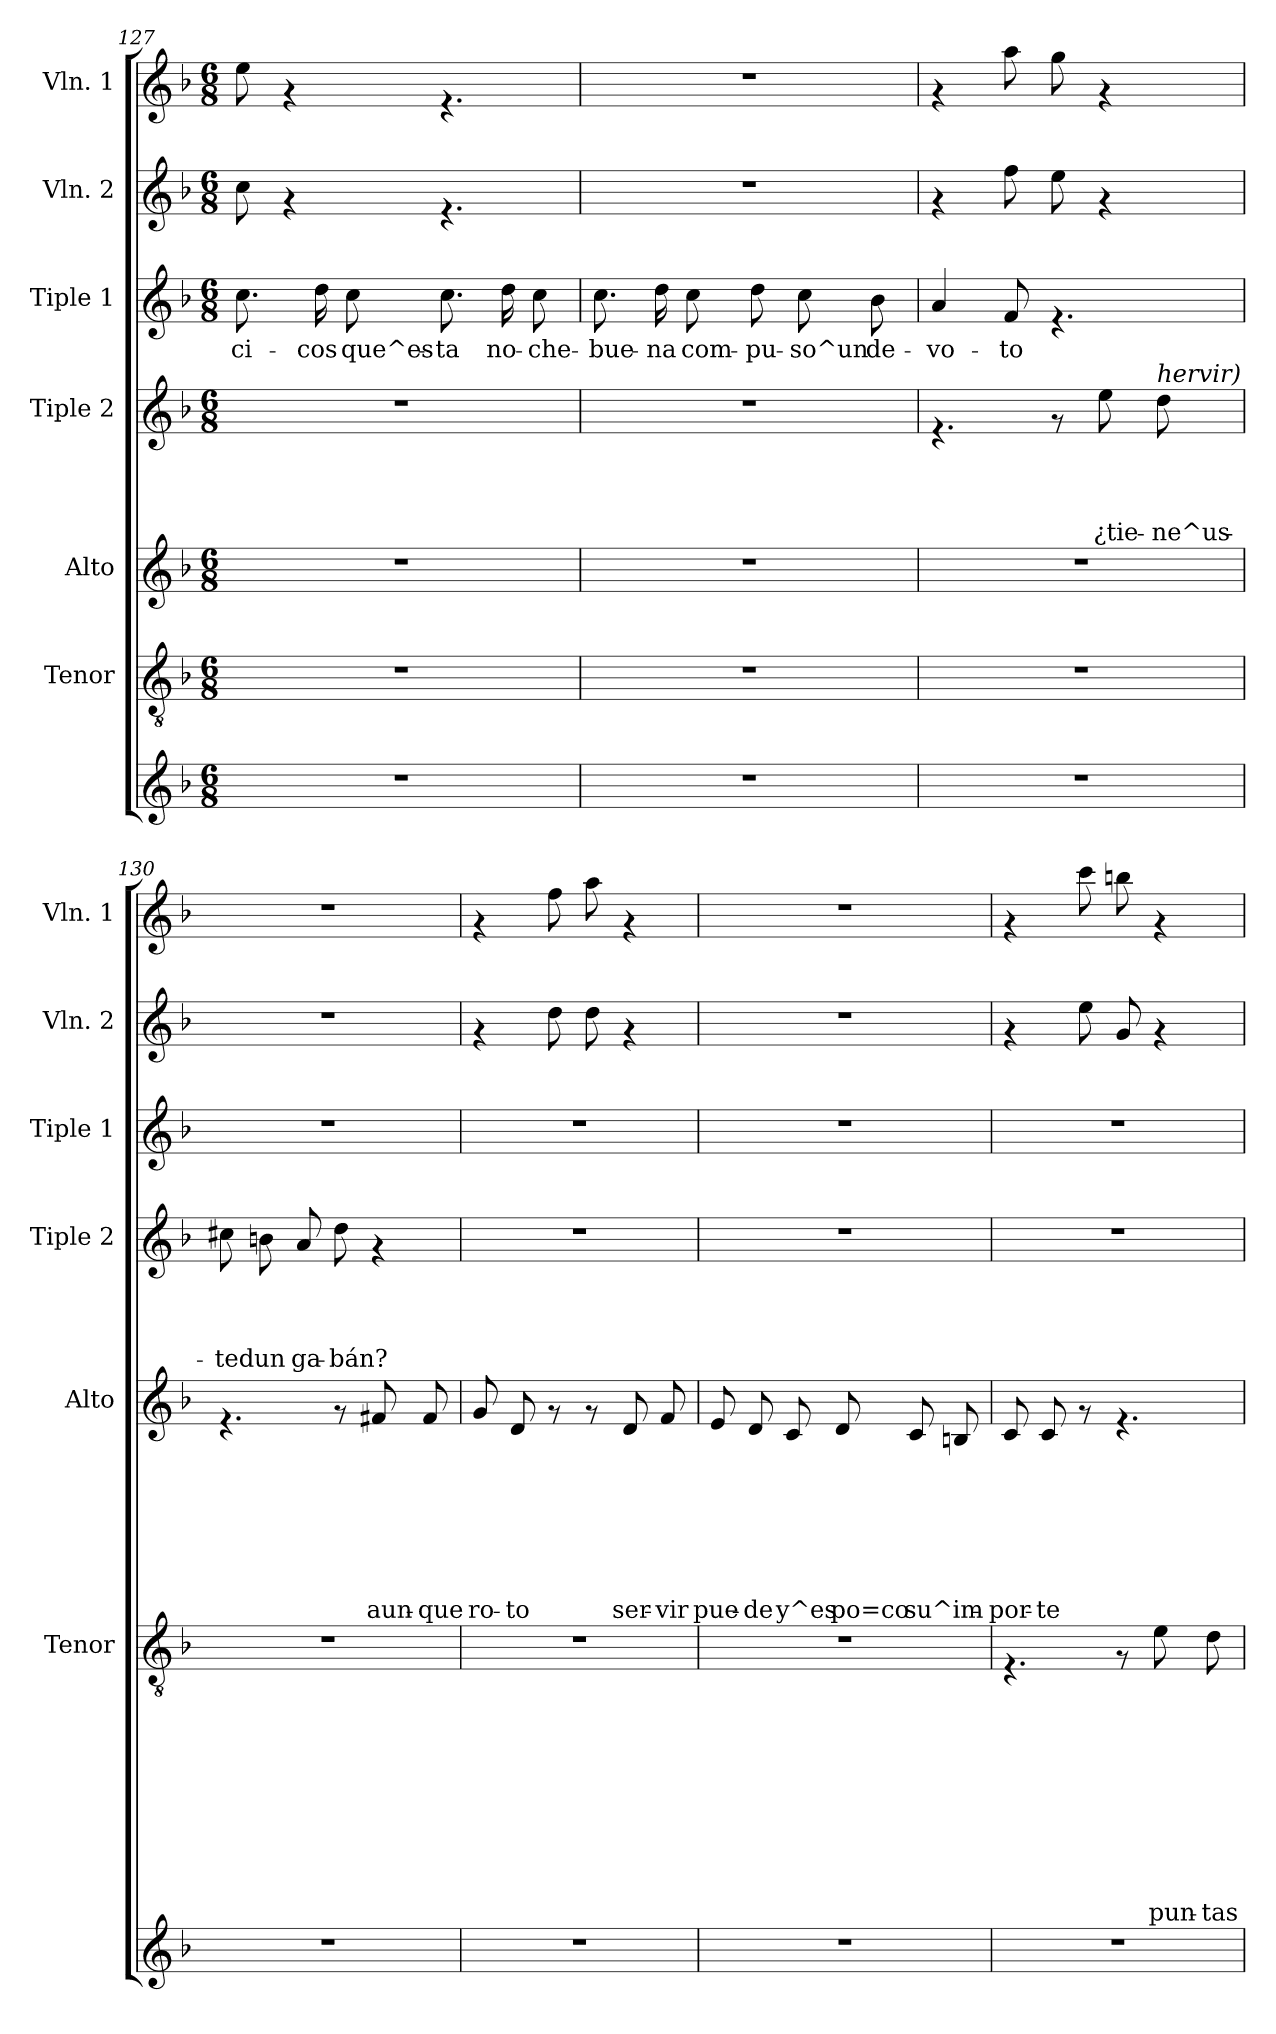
**kern	**kern	**text	**text	**text	**text	**text	**text	**text	**text	**text	**text	**kern	**text	**text	**text	**text	**text	**text	**text	**kern	**text	**text	**text	**text	**kern	**text	**kern	**kern
*part7	*part6	*part6	*part6	*part6	*part6	*part6	*part6	*part6	*part6	*part6	*part6	*part5	*part5	*part5	*part5	*part5	*part5	*part5	*part5	*part4	*part4	*part4	*part4	*part4	*part3	*part3	*part2	*part1
*staff7	*staff6	*staff6	*staff6	*staff6	*staff6	*staff6	*staff6	*staff6	*staff6	*staff6	*staff6	*staff5	*staff5	*staff5	*staff5	*staff5	*staff5	*staff5	*staff5	*staff4	*staff4	*staff4	*staff4	*staff4	*staff3	*staff3	*staff2	*staff1
*	*I"Tenor	*	*	*	*	*	*	*	*	*	*	*I"Alto	*	*	*	*	*	*	*	*I"Tiple 2	*	*	*	*	*I"Tiple 1	*	*I"Vln. 2	*I"Vln. 1
*	*I'Tenor	*	*	*	*	*	*	*	*	*	*	*I'Alto	*	*	*	*	*	*	*	*I'Tiple 2	*	*	*	*	*I'Tiple 1	*	*I'Vln. 2	*I'Vln. 1
*clefG2	*clefGv2	*	*	*	*	*	*	*	*	*	*	*clefG2	*	*	*	*	*	*	*	*clefG2	*	*	*	*	*clefG2	*	*clefG2	*clefG2
*ITrd7c12	*	*	*	*	*	*	*	*	*	*	*	*	*	*	*	*	*	*	*	*	*	*	*	*	*	*	*	*
*k[b-]	*k[b-]	*	*	*	*	*	*	*	*	*	*	*k[b-]	*	*	*	*	*	*	*	*k[b-]	*	*	*	*	*k[b-]	*	*k[b-]	*k[b-]
*F:	*F:	*	*	*	*	*	*	*	*	*	*	*F:	*	*	*	*	*	*	*	*F:	*	*	*	*	*F:	*	*F:	*F:
*M6/8	*M6/8	*	*	*	*	*	*	*	*	*	*	*M6/8	*	*	*	*	*	*	*	*M6/8	*	*	*	*	*M6/8	*	*M6/8	*M6/8
=127	=127	=127	=127	=127	=127	=127	=127	=127	=127	=127	=127	=127	=127	=127	=127	=127	=127	=127	=127	=127	=127	=127	=127	=127	=127	=127	=127	=127
!	!	!	!	!	!	!	!	!	!	!	!	!	!	!	!	!	!	!	!	!	!	!	!	!	!	!LO:LY:b	!	!
2.r	2.r	.	.	.	.	.	.	.	.	.	.	2.r	.	.	.	.	.	.	.	2.r	.	.	.	.	8.cc\	-ci-	8cc\	8ee\
.	.	.	.	.	.	.	.	.	.	.	.	.	.	.	.	.	.	.	.	.	.	.	.	.	.	.	4rf	4rf
!	!	!	!	!	!	!	!	!	!	!	!	!	!	!	!	!	!	!	!	!	!	!	!	!	!	!LO:LY:b	!	!
.	.	.	.	.	.	.	.	.	.	.	.	.	.	.	.	.	.	.	.	.	.	.	.	.	16dd\	-cos	.	.
!	!	!	!	!	!	!	!	!	!	!	!	!	!	!	!	!	!	!	!	!	!	!	!	!	!	!LO:LY:b	!	!
.	.	.	.	.	.	.	.	.	.	.	.	.	.	.	.	.	.	.	.	.	.	.	.	.	8cc\	que^es-	.	.
!	!	!	!	!	!	!	!	!	!	!	!	!	!	!	!	!	!	!	!	!	!	!	!	!	!	!LO:LY:b	!	!
.	.	.	.	.	.	.	.	.	.	.	.	.	.	.	.	.	.	.	.	.	.	.	.	.	8.cc\	-ta	4.rf	4.rf
!	!	!	!	!	!	!	!	!	!	!	!	!	!	!	!	!	!	!	!	!	!	!	!	!	!	!LO:LY:b	!	!
.	.	.	.	.	.	.	.	.	.	.	.	.	.	.	.	.	.	.	.	.	.	.	.	.	16dd\	no-	.	.
!	!	!	!	!	!	!	!	!	!	!	!	!	!	!	!	!	!	!	!	!	!	!	!	!	!	!LO:LY:b	!	!
.	.	.	.	.	.	.	.	.	.	.	.	.	.	.	.	.	.	.	.	.	.	.	.	.	8cc\	-che-	.	.
!!LO:LB:g=z
=128	=128	=128	=128	=128	=128	=128	=128	=128	=128	=128	=128	=128	=128	=128	=128	=128	=128	=128	=128	=128	=128	=128	=128	=128	=128	=128	=128	=128
!	!	!	!	!	!	!	!	!	!	!	!	!	!	!	!	!	!	!	!	!	!	!	!	!	!	!LO:LY:b	!	!
2.r	2.r	.	.	.	.	.	.	.	.	.	.	2.r	.	.	.	.	.	.	.	2.r	.	.	.	.	8.cc\	-bue-	2.r	2.r
!	!	!	!	!	!	!	!	!	!	!	!	!	!	!	!	!	!	!	!	!	!	!	!	!	!	!LO:LY:b	!	!
.	.	.	.	.	.	.	.	.	.	.	.	.	.	.	.	.	.	.	.	.	.	.	.	.	16dd\	-na	.	.
!	!	!	!	!	!	!	!	!	!	!	!	!	!	!	!	!	!	!	!	!	!	!	!	!	!	!LO:LY:b	!	!
.	.	.	.	.	.	.	.	.	.	.	.	.	.	.	.	.	.	.	.	.	.	.	.	.	8cc\	com-	.	.
!	!	!	!	!	!	!	!	!	!	!	!	!	!	!	!	!	!	!	!	!	!	!	!	!	!	!LO:LY:b	!	!
.	.	.	.	.	.	.	.	.	.	.	.	.	.	.	.	.	.	.	.	.	.	.	.	.	8dd\	-pu-	.	.
!	!	!	!	!	!	!	!	!	!	!	!	!	!	!	!	!	!	!	!	!	!	!	!	!	!	!LO:LY:b	!	!
.	.	.	.	.	.	.	.	.	.	.	.	.	.	.	.	.	.	.	.	.	.	.	.	.	8cc\	-so^un	.	.
!	!	!	!	!	!	!	!	!	!	!	!	!	!	!	!	!	!	!	!	!	!	!	!	!	!	!LO:LY:b	!	!
.	.	.	.	.	.	.	.	.	.	.	.	.	.	.	.	.	.	.	.	.	.	.	.	.	8b-\	de-	.	.
=129	=129	=129	=129	=129	=129	=129	=129	=129	=129	=129	=129	=129	=129	=129	=129	=129	=129	=129	=129	=129	=129	=129	=129	=129	=129	=129	=129	=129
!	!	!	!	!	!	!	!	!	!	!	!	!	!	!	!	!	!	!	!	!	!	!	!	!	!	!LO:LY:b	!	!
2.r	2.r	.	.	.	.	.	.	.	.	.	.	2.r	.	.	.	.	.	.	.	4.rf	.	.	.	.	4a/	-vo-	4rf	4rf
!	!	!	!	!	!	!	!	!	!	!	!	!	!	!	!	!	!	!	!	!	!	!	!	!	!	!LO:LY:b	!	!
.	.	.	.	.	.	.	.	.	.	.	.	.	.	.	.	.	.	.	.	.	.	.	.	.	8f/	-to	8ff\	8aa\
.	.	.	.	.	.	.	.	.	.	.	.	.	.	.	.	.	.	.	.	8rf	.	.	.	.	4.rf	.	8ee\	8gg\
!	!	!	!	!	!	!	!	!	!	!	!	!	!	!	!	!	!	!	!	!	!	!	!	!LO:LY:b	!	!	!	!
.	.	.	.	.	.	.	.	.	.	.	.	.	.	.	.	.	.	.	.	8ee\	.	.	.	¿tie-	.	.	4rf	4rf
!	!	!	!	!	!	!	!	!	!	!	!	!	!	!	!	!	!	!	!	!LO:TX:a:i:t=hervir)	!	!	!	!	!	!	!	!
!	!	!	!	!	!	!	!	!	!	!	!	!	!	!	!	!	!	!	!	!	!	!	!	!LO:LY:b	!	!	!	!
.	.	.	.	.	.	.	.	.	.	.	.	.	.	.	.	.	.	.	.	8dd\	.	.	.	-ne^us-	.	.	.	.
=130	=130	=130	=130	=130	=130	=130	=130	=130	=130	=130	=130	=130	=130	=130	=130	=130	=130	=130	=130	=130	=130	=130	=130	=130	=130	=130	=130	=130
!	!	!	!	!	!	!	!	!	!	!	!	!	!	!	!	!	!	!	!	!	!	!	!	!LO:LY:b	!	!	!	!
2.r	2.r	.	.	.	.	.	.	.	.	.	.	4.rf	.	.	.	.	.	.	.	8cc#X\	.	.	.	-ted	2.r	.	2.r	2.r
!	!	!	!	!	!	!	!	!	!	!	!	!	!	!	!	!	!	!	!	!	!	!	!	!LO:LY:b	!	!	!	!
.	.	.	.	.	.	.	.	.	.	.	.	.	.	.	.	.	.	.	.	8bn\	.	.	.	un	.	.	.	.
!	!	!	!	!	!	!	!	!	!	!	!	!	!	!	!	!	!	!	!	!	!	!	!	!LO:LY:b	!	!	!	!
.	.	.	.	.	.	.	.	.	.	.	.	.	.	.	.	.	.	.	.	8a/	.	.	.	ga-	.	.	.	.
!	!	!	!	!	!	!	!	!	!	!	!	!	!	!	!	!	!	!	!	!	!	!	!	!LO:LY:b	!	!	!	!
.	.	.	.	.	.	.	.	.	.	.	.	8rf	.	.	.	.	.	.	.	8dd\	.	.	.	-bán?	.	.	.	.
!	!	!	!	!	!	!	!	!	!	!	!	!	!	!	!	!	!	!	!LO:LY:b	!	!	!	!	!	!	!	!	!
.	.	.	.	.	.	.	.	.	.	.	.	8f#X/	.	.	.	.	.	.	aun-	4rf	.	.	.	.	.	.	.	.
!	!	!	!	!	!	!	!	!	!	!	!	!	!	!	!	!	!	!	!LO:LY:b	!	!	!	!	!	!	!	!	!
.	.	.	.	.	.	.	.	.	.	.	.	8f#/	.	.	.	.	.	.	-que	.	.	.	.	.	.	.	.	.
=131	=131	=131	=131	=131	=131	=131	=131	=131	=131	=131	=131	=131	=131	=131	=131	=131	=131	=131	=131	=131	=131	=131	=131	=131	=131	=131	=131	=131
!	!	!	!	!	!	!	!	!	!	!	!	!	!	!	!	!	!	!	!LO:LY:b	!	!	!	!	!	!	!	!	!
2.r	2.r	.	.	.	.	.	.	.	.	.	.	8g/	.	.	.	.	.	.	ro-	2.r	.	.	.	.	2.r	.	4rf	4rf
!	!	!	!	!	!	!	!	!	!	!	!	!	!	!	!	!	!	!	!LO:LY:b	!	!	!	!	!	!	!	!	!
.	.	.	.	.	.	.	.	.	.	.	.	8d/	.	.	.	.	.	.	-to	.	.	.	.	.	.	.	.	.
.	.	.	.	.	.	.	.	.	.	.	.	8rf	.	.	.	.	.	.	.	.	.	.	.	.	.	.	8dd\	8ff\
.	.	.	.	.	.	.	.	.	.	.	.	8rf	.	.	.	.	.	.	.	.	.	.	.	.	.	.	8dd\	8aa\
!	!	!	!	!	!	!	!	!	!	!	!	!	!	!	!	!	!	!	!LO:LY:b	!	!	!	!	!	!	!	!	!
.	.	.	.	.	.	.	.	.	.	.	.	8d/	.	.	.	.	.	.	ser-	.	.	.	.	.	.	.	4rf	4rf
!	!	!	!	!	!	!	!	!	!	!	!	!	!	!	!	!	!	!	!LO:LY:b	!	!	!	!	!	!	!	!	!
.	.	.	.	.	.	.	.	.	.	.	.	8f/	.	.	.	.	.	.	-vir	.	.	.	.	.	.	.	.	.
!!LO:PB:g=z
=132	=132	=132	=132	=132	=132	=132	=132	=132	=132	=132	=132	=132	=132	=132	=132	=132	=132	=132	=132	=132	=132	=132	=132	=132	=132	=132	=132	=132
!	!	!	!	!	!	!	!	!	!	!	!	!	!	!	!	!	!	!	!LO:LY:b	!	!	!	!	!	!	!	!	!
2.r	2.r	.	.	.	.	.	.	.	.	.	.	8e/	.	.	.	.	.	.	pue-	2.r	.	.	.	.	2.r	.	2.r	2.r
!	!	!	!	!	!	!	!	!	!	!	!	!	!	!	!	!	!	!	!LO:LY:b	!	!	!	!	!	!	!	!	!
.	.	.	.	.	.	.	.	.	.	.	.	8d/	.	.	.	.	.	.	-de	.	.	.	.	.	.	.	.	.
!	!	!	!	!	!	!	!	!	!	!	!	!	!	!	!	!	!	!	!LO:LY:b	!	!	!	!	!	!	!	!	!
.	.	.	.	.	.	.	.	.	.	.	.	8c/	.	.	.	.	.	.	y^es	.	.	.	.	.	.	.	.	.
!	!	!	!	!	!	!	!	!	!	!	!	!	!	!	!	!	!	!	!LO:LY:b	!	!	!	!	!	!	!	!	!
.	.	.	.	.	.	.	.	.	.	.	.	8d/	.	.	.	.	.	.	po=co	.	.	.	.	.	.	.	.	.
!	!	!	!	!	!	!	!	!	!	!	!	!	!	!	!	!	!	!	!LO:LY:b	!	!	!	!	!	!	!	!	!
.	.	.	.	.	.	.	.	.	.	.	.	8c/	.	.	.	.	.	.	su^im-	.	.	.	.	.	.	.	.	.
.	.	.	.	.	.	.	.	.	.	.	.	8Bn/	.	.	.	.	.	.	.	.	.	.	.	.	.	.	.	.
=133	=133	=133	=133	=133	=133	=133	=133	=133	=133	=133	=133	=133	=133	=133	=133	=133	=133	=133	=133	=133	=133	=133	=133	=133	=133	=133	=133	=133
!	!	!	!	!	!	!	!	!	!	!	!	!	!	!	!	!	!	!	!LO:LY:b	!	!	!	!	!	!	!	!	!
2.r	4.rF	.	.	.	.	.	.	.	.	.	.	8c/	.	.	.	.	.	.	-por-	2.r	.	.	.	.	2.r	.	4rf	4rf
!	!	!	!	!	!	!	!	!	!	!	!	!	!	!	!	!	!	!	!LO:LY:b	!	!	!	!	!	!	!	!	!
.	.	.	.	.	.	.	.	.	.	.	.	8c/	.	.	.	.	.	.	-te	.	.	.	.	.	.	.	.	.
.	.	.	.	.	.	.	.	.	.	.	.	8rf	.	.	.	.	.	.	.	.	.	.	.	.	.	.	8ee\	8ccc\
.	8rF	.	.	.	.	.	.	.	.	.	.	4.rf	.	.	.	.	.	.	.	.	.	.	.	.	.	.	8g/	8bbn\
!	!	!	!	!	!	!	!	!	!	!	!LO:LY:b	!	!	!	!	!	!	!	!	!	!	!	!	!	!	!	!	!
.	8e\	.	.	.	.	.	.	.	.	.	pun-	.	.	.	.	.	.	.	.	.	.	.	.	.	.	.	4rf	4rf
!	!	!	!	!	!	!	!	!	!	!	!LO:LY:b	!	!	!	!	!	!	!	!	!	!	!	!	!	!	!	!	!
.	8d\	.	.	.	.	.	.	.	.	.	-tas	.	.	.	.	.	.	.	.	.	.	.	.	.	.	.	.	.
=	=	=	=	=	=	=	=	=	=	=	=	=	=	=	=	=	=	=	=	=	=	=	=	=	=	=	=	=
*-	*-	*-	*-	*-	*-	*-	*-	*-	*-	*-	*-	*-	*-	*-	*-	*-	*-	*-	*-	*-	*-	*-	*-	*-	*-	*-	*-	*-
